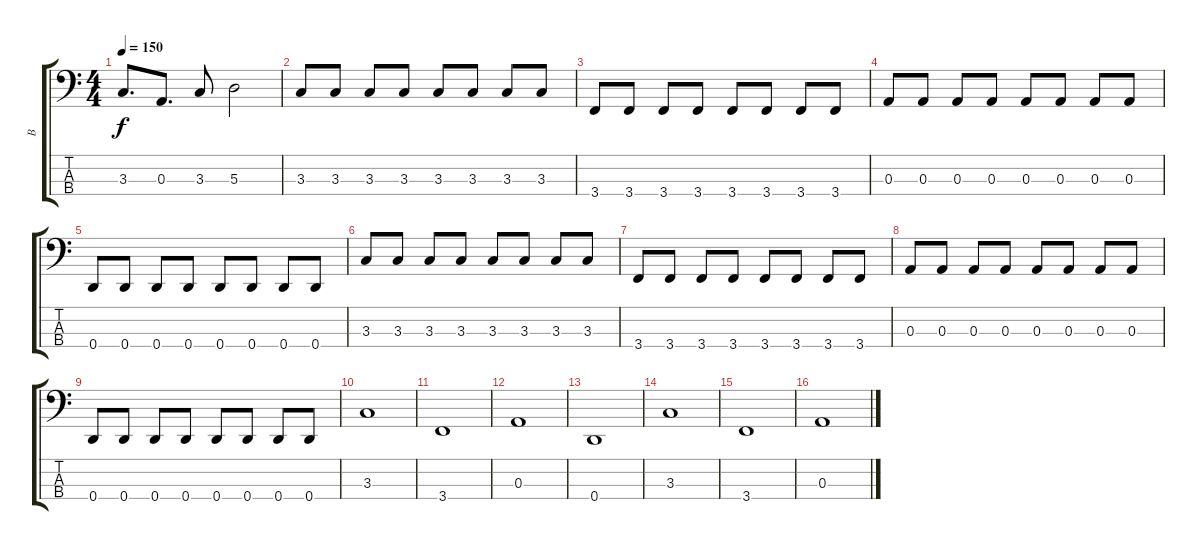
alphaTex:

\track ("B" "B") {instrument electricbassfinger}
\staff {score tabs}
\tuning (G2 D2 A1 D1) {hide}
\ts (4 4)
\tempo 150
\clef f4
\ks c
3.3.8{d dy f} 0.3.8{d} 3.3.8 5.3.2 |
3.3.8 3.3.8 3.3.8 3.3.8 3.3.8 3.3.8 3.3.8 3.3.8 |
3.4.8 3.4.8 3.4.8 3.4.8 3.4.8 3.4.8 3.4.8 3.4.8 |
0.3.8 0.3.8 0.3.8 0.3.8 0.3.8 0.3.8 0.3.8 0.3.8 |
0.4.8 0.4.8 0.4.8 0.4.8 0.4.8 0.4.8 0.4.8 0.4.8 |
3.3.8 3.3.8 3.3.8 3.3.8 3.3.8 3.3.8 3.3.8 3.3.8 |
3.4.8 3.4.8 3.4.8 3.4.8 3.4.8 3.4.8 3.4.8 3.4.8 |
0.3.8 0.3.8 0.3.8 0.3.8 0.3.8 0.3.8 0.3.8 0.3.8 |
0.4.8 0.4.8 0.4.8 0.4.8 0.4.8 0.4.8 0.4.8 0.4.8 |
3.3.1 |
3.4.1 |
0.3.1 |
0.4.1 |
3.3.1 |
3.4.1 |
0.3.1
